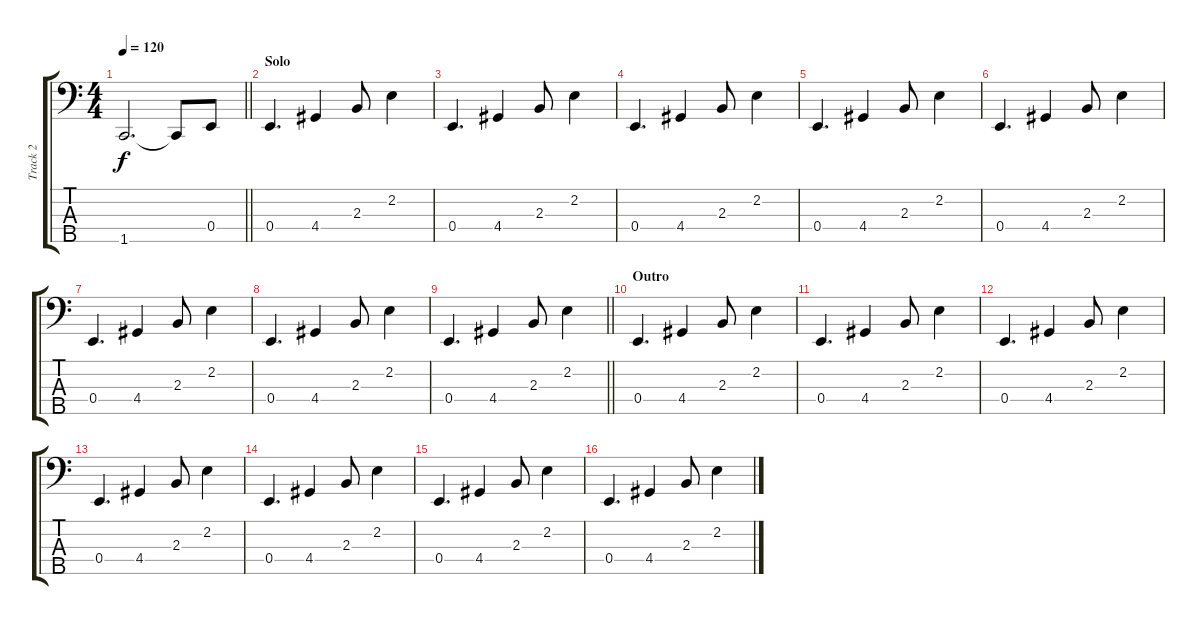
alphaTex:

\track ("Track 2" "Track 2") {instrument electricbassfinger}
\staff {score tabs}
\tuning (G2 D2 A1 E1 B0) {hide}
\ts (4 4)
\tempo 120
\clef f4
\barLineRight lightlight
\ks c
1.5.2{d dy f} 1.5{t}.8 0.4.8 |
\section ("" "Solo")
0.4.4{d} 4.4.4 2.3.8 2.2.4 |
0.4.4{d} 4.4.4 2.3.8 2.2.4 |
0.4.4{d} 4.4.4 2.3.8 2.2.4 |
0.4.4{d} 4.4.4 2.3.8 2.2.4 |
0.4.4{d} 4.4.4 2.3.8 2.2.4 |
0.4.4{d} 4.4.4 2.3.8 2.2.4 |
0.4.4{d} 4.4.4 2.3.8 2.2.4 |
\barLineRight lightlight
0.4.4{d} 4.4.4 2.3.8 2.2.4 |
\section ("" "Outro")
0.4.4{d} 4.4.4 2.3.8 2.2.4 |
0.4.4{d} 4.4.4 2.3.8 2.2.4 |
0.4.4{d} 4.4.4 2.3.8 2.2.4 |
0.4.4{d} 4.4.4 2.3.8 2.2.4 |
0.4.4{d} 4.4.4 2.3.8 2.2.4 |
0.4.4{d} 4.4.4 2.3.8 2.2.4 |
0.4.4{d} 4.4.4 2.3.8 2.2.4
